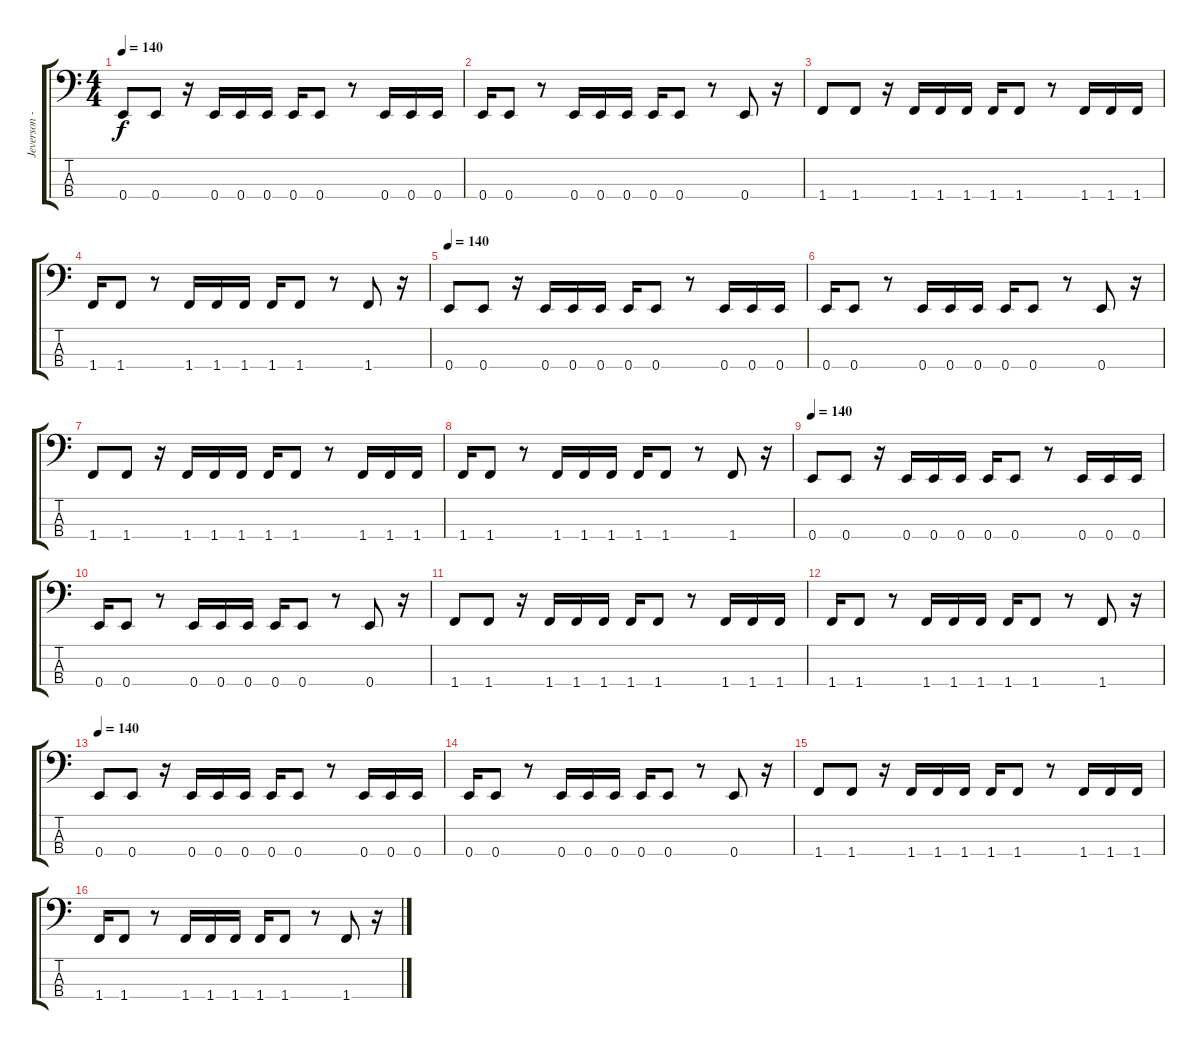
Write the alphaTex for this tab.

\track ("Jeverson --Bass" "Jeverson -") {instrument electricbassfinger}
\staff {score tabs}
\tuning (G2 D2 A1 E1) {hide}
\ts (4 4)
\tempo 140
\clef f4
\ks c
0.4.8{dy f} 0.4.8 r.16 0.4.16 0.4.16 0.4.16 0.4.16 0.4.8 r.8 0.4.16 0.4.16 0.4.16 |
0.4.16 0.4.8 r.8 0.4.16 0.4.16 0.4.16 0.4.16 0.4.8 r.8 0.4.8 r.16 |
1.4.8 1.4.8 r.16 1.4.16 1.4.16 1.4.16 1.4.16 1.4.8 r.8 1.4.16 1.4.16 1.4.16 |
1.4.16 1.4.8 r.8 1.4.16 1.4.16 1.4.16 1.4.16 1.4.8 r.8 1.4.8 r.16 |
\tempo 140
0.4.8 0.4.8 r.16 0.4.16 0.4.16 0.4.16 0.4.16 0.4.8 r.8 0.4.16 0.4.16 0.4.16 |
0.4.16 0.4.8 r.8 0.4.16 0.4.16 0.4.16 0.4.16 0.4.8 r.8 0.4.8 r.16 |
1.4.8 1.4.8 r.16 1.4.16 1.4.16 1.4.16 1.4.16 1.4.8 r.8 1.4.16 1.4.16 1.4.16 |
1.4.16 1.4.8 r.8 1.4.16 1.4.16 1.4.16 1.4.16 1.4.8 r.8 1.4.8 r.16 |
\tempo 140
0.4.8 0.4.8 r.16 0.4.16 0.4.16 0.4.16 0.4.16 0.4.8 r.8 0.4.16 0.4.16 0.4.16 |
0.4.16 0.4.8 r.8 0.4.16 0.4.16 0.4.16 0.4.16 0.4.8 r.8 0.4.8 r.16 |
1.4.8 1.4.8 r.16 1.4.16 1.4.16 1.4.16 1.4.16 1.4.8 r.8 1.4.16 1.4.16 1.4.16 |
1.4.16 1.4.8 r.8 1.4.16 1.4.16 1.4.16 1.4.16 1.4.8 r.8 1.4.8 r.16 |
\tempo 140
0.4.8 0.4.8 r.16 0.4.16 0.4.16 0.4.16 0.4.16 0.4.8 r.8 0.4.16 0.4.16 0.4.16 |
0.4.16 0.4.8 r.8 0.4.16 0.4.16 0.4.16 0.4.16 0.4.8 r.8 0.4.8 r.16 |
1.4.8 1.4.8 r.16 1.4.16 1.4.16 1.4.16 1.4.16 1.4.8 r.8 1.4.16 1.4.16 1.4.16 |
1.4.16 1.4.8 r.8 1.4.16 1.4.16 1.4.16 1.4.16 1.4.8 r.8 1.4.8 r.16
